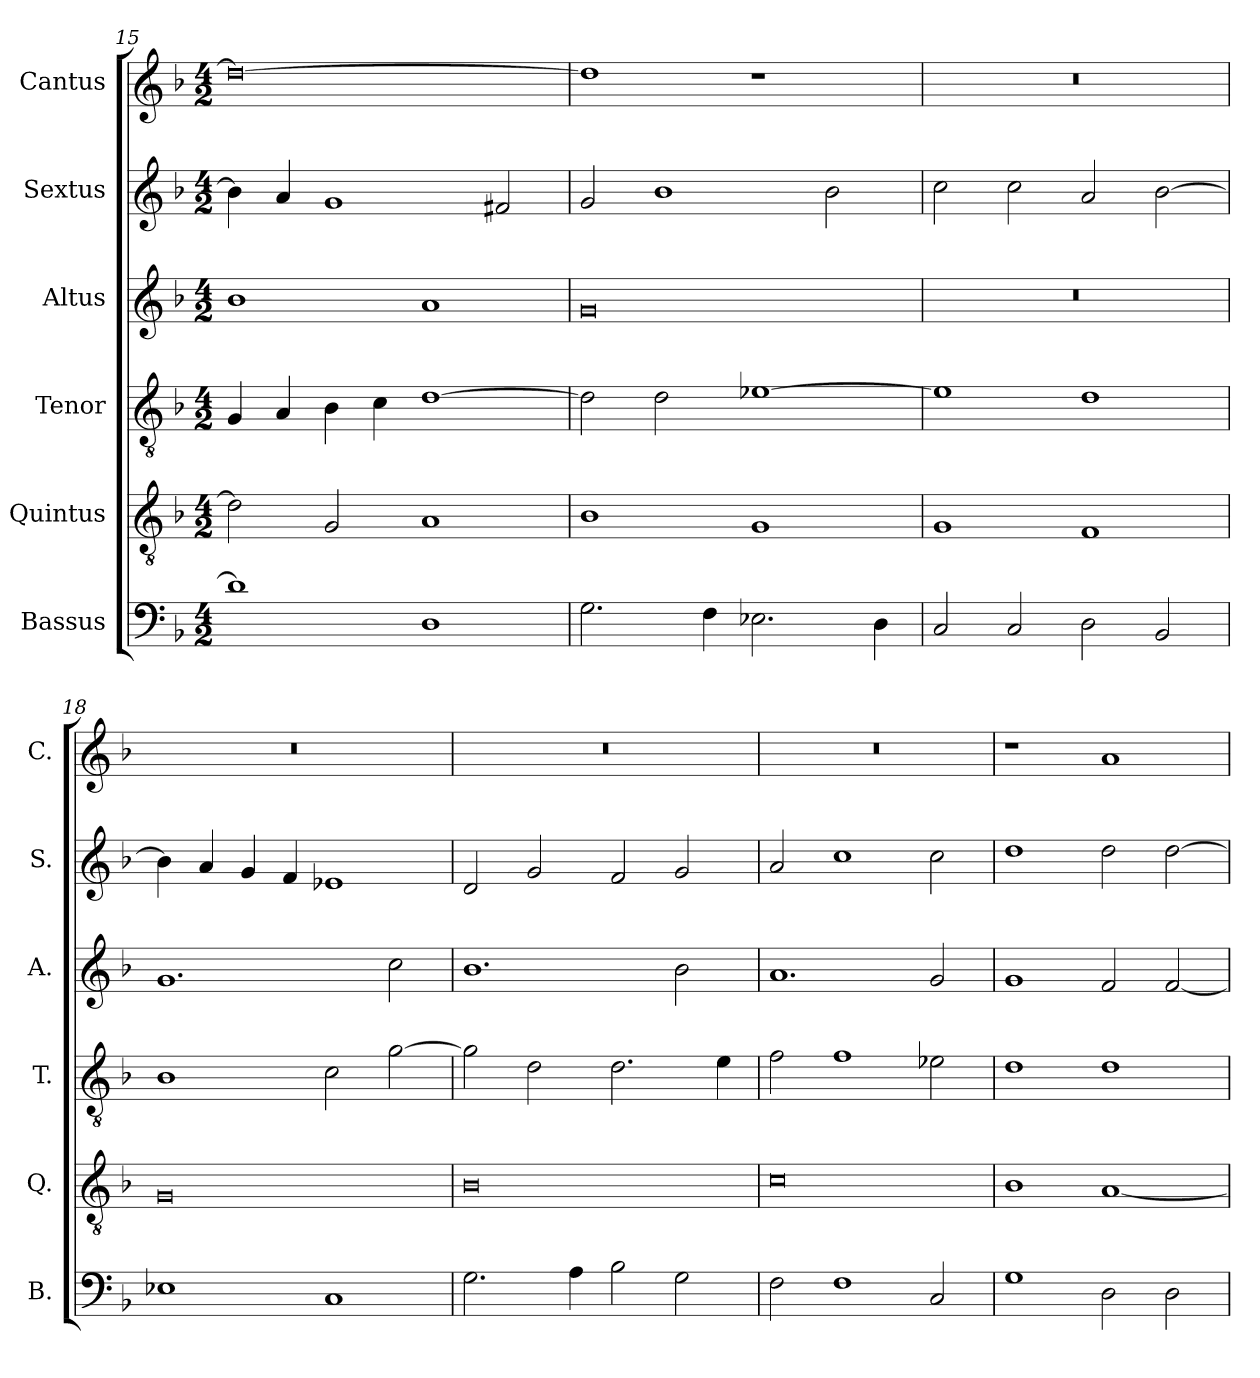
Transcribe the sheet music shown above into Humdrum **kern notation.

**kern	**kern	**kern	**kern	**kern	**kern
*part6	*part5	*part4	*part3	*part2	*part1
*staff6	*staff5	*staff4	*staff3	*staff2	*staff1
*I"Bassus	*I"Quintus	*I"Tenor	*I"Altus	*I"Sextus	*I"Cantus
*I'B.	*I'Q.	*I'T.	*I'A.	*I'S.	*I'C.
*clefF4	*clefGv2	*clefGv2	*clefG2	*clefG2	*clefG2
*k[b-]	*k[b-]	*k[b-]	*k[b-]	*k[b-]	*k[b-]
*F:	*F:	*F:	*F:	*F:	*F:
*M4/2	*M4/2	*M4/2	*M4/2	*M4/2	*M4/2
=15	=15	=15	=15	=15	=15
1d]	2d\]	4G/	1b-	4b-\]	0dd_
.	.	4A/	.	4a/	.
.	2G/	4B-\	.	1g	.
.	.	4c\	.	.	.
1D	1A	[1d	1a	.	.
.	.	.	.	2f#X/	.
=16	=16	=16	=16	=16	=16
2.G\	1B-	2d\]	0g	2g/	1dd]
.	.	2d\	.	1b-	.
4F\	.	.	.	.	.
2.E-X\	1G	[1e-X	.	.	1r
.	.	.	.	2b-\	.
4D\	.	.	.	.	.
=17	=17	=17	=17	=17	=17
2C/	1G	1e-]	0r	2cc\	0r
2C/	.	.	.	2cc\	.
2D\	1F	1d	.	2a/	.
2BB-/	.	.	.	[2b-\	.
=18	=18	=18	=18	=18	=18
1E-X	0G	1B-	1.g	4b-\]	0r
.	.	.	.	4a/	.
.	.	.	.	4g/	.
.	.	.	.	4f/	.
1C	.	2c\	.	1e-X	.
.	.	[2g\	2cc\	.	.
!!LO:LB:g=z
=19	=19	=19	=19	=19	=19
2.G\	0B-	2g\]	1.b-	2d/	0r
.	.	2d\	.	2g/	.
4A\	.	.	.	.	.
2B-\	.	2.d\	.	2f/	.
2G\	.	.	2b-\	2g/	.
.	.	4e\	.	.	.
=20	=20	=20	=20	=20	=20
2F\	0c	2f\	1.a	2a/	0r
1F	.	1f	.	1cc	.
2C/	.	2e-X\	2g/	2cc\	.
=21	=21	=21	=21	=21	=21
1G	1B-	1d	1g	1dd	1r
2D\	[1A	1d	2f/	2dd\	1a
2D\	.	.	[2f/	[2dd\	.
=	=	=	=	=	=
*-	*-	*-	*-	*-	*-
